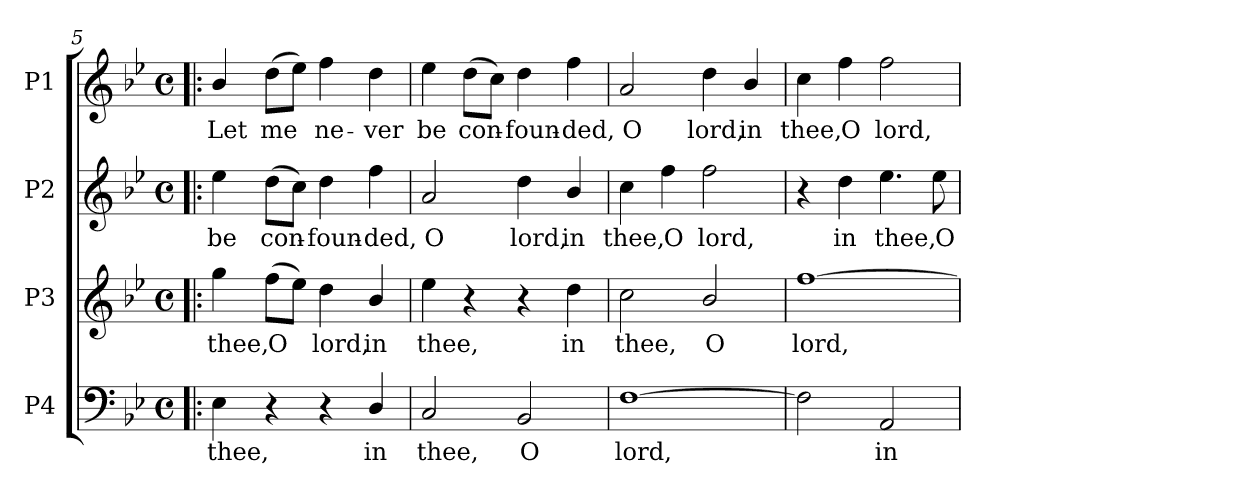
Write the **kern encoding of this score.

**kern	**text	**kern	**text	**kern	**text	**kern	**text
*part4	*part4	*part3	*part3	*part2	*part2	*part1	*part1
*staff4	*staff4	*staff3	*staff3	*staff2	*staff2	*staff1	*staff1
*I"P4	*	*I"P3	*	*I"P2	*	*I"P1	*
!!LO:LB:g=z
*clefF4	*	*clefG2	*	*clefG2	*	*clefG2	*
*k[b-e-]	*	*k[b-e-]	*	*k[b-e-]	*	*k[b-e-]	*
*B-:	*	*B-:	*	*B-:	*	*B-:	*
*M4/4	*	*M4/4	*	*M4/4	*	*M4/4	*
*met(c)	*	*met(c)	*	*met(c)	*	*met(c)	*
=5!|:	=5!|:	=5!|:	=5!|:	=5!|:	=5!|:	=5!|:	=5!|:
!	!LO:LY:b:color=#000000	!	!	!	!	!	!
!	!	!	!LO:LY:b:color=#000000	!	!	!	!
!	!	!	!	!	!LO:LY:b:color=#000000	!	!
!	!	!	!	!	!	!	!LO:LY:b:color=#000000
4E-i\	thee,	4ggi\	thee,	4ee-i\	be	4b-i/	Let
!	!	!	!LO:LY:b:color=#000000	!	!	!	!
!	!	!	!	!	!LO:LY:b:color=#000000	!	!
!	!	!	!	!	!	!	!LO:LY:b:color=#000000
4r	.	(8ffi\L	O	(8ddi\L	con-	(8ddi\L	me
.	.	8ee-i\J)	.	8cci\J)	.	8ee-i\J)	.
!	!	!	!LO:LY:b:color=#000000	!	!	!	!
!	!	!	!	!	!LO:LY:b:color=#000000	!	!
!	!	!	!	!	!	!	!LO:LY:b:color=#000000
4r	.	4ddi\	lord,	4ddi\	-foun-	4ffi\	ne-
!	!LO:LY:b:color=#000000	!	!	!	!	!	!
!	!	!	!LO:LY:b:color=#000000	!	!	!	!
!	!	!	!	!	!LO:LY:b:color=#000000	!	!
!	!	!	!	!	!	!	!LO:LY:b:color=#000000
4Di/	in	4b-i/	in	4ffi\	-ded,	4ddi\	-ver
=6	=6	=6	=6	=6	=6	=6	=6
!	!LO:LY:b:color=#000000	!	!	!	!	!	!
!	!	!	!LO:LY:b:color=#000000	!	!	!	!
!	!	!	!	!	!LO:LY:b:color=#000000	!	!
!	!	!	!	!	!	!	!LO:LY:b:color=#000000
2Ci/	thee,	4ee-i\	thee,	2ai/	O	4ee-i\	be
!	!	!	!	!	!	!	!LO:LY:b:color=#000000
.	.	4r	.	.	.	(8ddi\L	con-
.	.	.	.	.	.	8cci\J)	.
!	!LO:LY:b:color=#000000	!	!	!	!	!	!
!	!	!	!	!	!LO:LY:b:color=#000000	!	!
!	!	!	!	!	!	!	!LO:LY:b:color=#000000
2BB-i/	O	4r	.	4ddi\	lord,	4ddi\	-foun-
!	!	!	!LO:LY:b:color=#000000	!	!	!	!
!	!	!	!	!	!LO:LY:b:color=#000000	!	!
!	!	!	!	!	!	!	!LO:LY:b:color=#000000
.	.	4ddi\	in	4b-i/	in	4ffi\	-ded,
=7	=7	=7	=7	=7	=7	=7	=7
!	!LO:LY:b:color=#000000	!	!	!	!	!	!
!	!	!	!LO:LY:b:color=#000000	!	!	!	!
!	!	!	!	!	!LO:LY:b:color=#000000	!	!
!	!	!	!	!	!	!	!LO:LY:b:color=#000000
[1Fi	lord,	2cci\	thee,	4cci\	thee,	2ai/	O
!	!	!	!	!	!LO:LY:b:color=#000000	!	!
.	.	.	.	4ffi\	O	.	.
!	!	!	!LO:LY:b:color=#000000	!	!	!	!
!	!	!	!	!	!LO:LY:b:color=#000000	!	!
!	!	!	!	!	!	!	!LO:LY:b:color=#000000
.	.	2b-i/	O	2ffi\	lord,	4ddi\	lord,
!	!	!	!	!	!	!	!LO:LY:b:color=#000000
.	.	.	.	.	.	4b-i/	in
=8	=8	=8	=8	=8	=8	=8	=8
!	!	!	!LO:LY:b:color=#000000	!	!	!	!
!	!	!	!	!	!	!	!LO:LY:b:color=#000000
2Fi\]	.	[1ffi	lord,	4r	.	4cci\	thee,
!	!	!	!	!	!LO:LY:b:color=#000000	!	!
!	!	!	!	!	!	!	!LO:LY:b:color=#000000
.	.	.	.	4ddi\	in	4ffi\	O
!	!LO:LY:b:color=#000000	!	!	!	!	!	!
!	!	!	!	!	!LO:LY:b:color=#000000	!	!
!	!	!	!	!	!	!	!LO:LY:b:color=#000000
2AAi/	in	.	.	4.ee-i\	thee,	2ffi\	lord,
!	!	!	!	!	!LO:LY:b:color=#000000	!	!
.	.	.	.	8ee-i\	O	.	.
=	=	=	=	=	=	=	=
*-	*-	*-	*-	*-	*-	*-	*-
